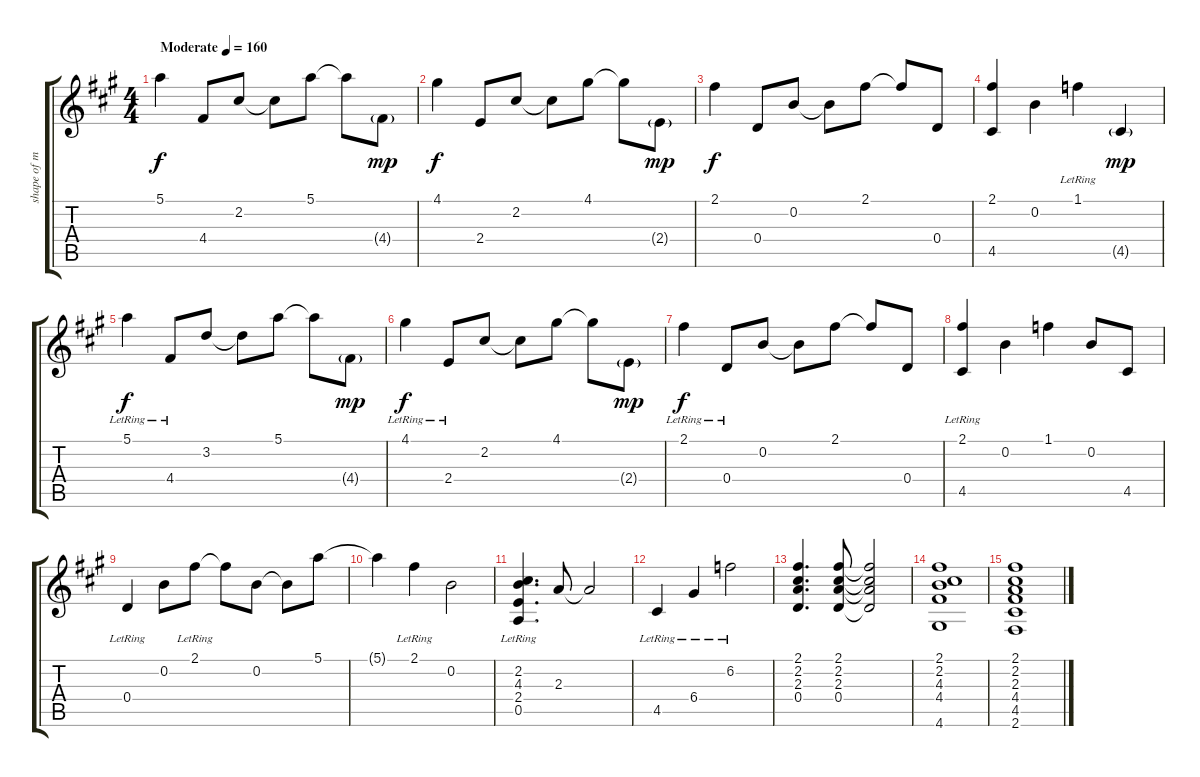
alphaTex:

\track ("shape of my heart" "shape of m") {instrument acousticguitarsteel}
\staff {score tabs}
\tuning (E4 B3 G3 D3 A2 E2) {hide}
\ts (4 4)
\tempo (160 "Moderate")
\clef g2
\ks f#minor
5.1.4{dy f instrument acousticguitarsteel} 4.4.8 2.2.8 2.2{t}.8 5.1.8 5.1{t}.8 4.4{g}.8{dy mp} |
4.1.4{dy f} 2.4.8 2.2.8 2.2{t}.8 4.1.8 4.1{t}.8 2.4{g}.8{dy mp} |
2.1.4{dy f} 0.4.8 0.2.8 0.2{t}.8 2.1.8 2.1{t}.8 0.4.8 |
(2.1 4.5).4 0.2.4 1.1{lr}.4 4.5{g}.4{dy mp} |
5.1{lr}.4{dy f} 4.4{lr}.8 3.2.8 3.2{t}.8 5.1.8 5.1{t}.8 4.4{g}.8{dy mp} |
4.1{lr}.4{dy f} 2.4{lr}.8 2.2.8 2.2{t}.8 4.1.8 4.1{t}.8 2.4{g}.8{dy mp} |
2.1{lr}.4{dy f} 0.4{lr}.8 0.2.8 0.2{t}.8 2.1.8 2.1{t}.8 0.4.8 |
(2.1{lr} 4.5{lr}).4 0.2.4 1.1.4 0.2.8 4.5.8 |
0.4{lr}.4 0.2.8 2.1{lr}.8 2.1{t}.8 0.2.8 0.2{t}.8 5.1.8 |
5.1{t}.4 2.1{lr}.4 0.2.2 |
(2.2{lr} 4.3 2.4{lr} 0.5{lr}).4{d} 2.3.8 2.3{t}.2 |
4.5{lr}.4 6.4{lr}.4 6.2{lr}.2 |
(2.1 2.2 2.3 0.4).4{d} (2.1 2.2 2.3 0.4).8 (2.1{t} 2.2{t} 2.3{t} 0.4{t}).2 |
(2.1 2.2 4.3 4.4 4.6).1 |
(2.1 2.2 2.3 4.4 4.5 2.6).1
